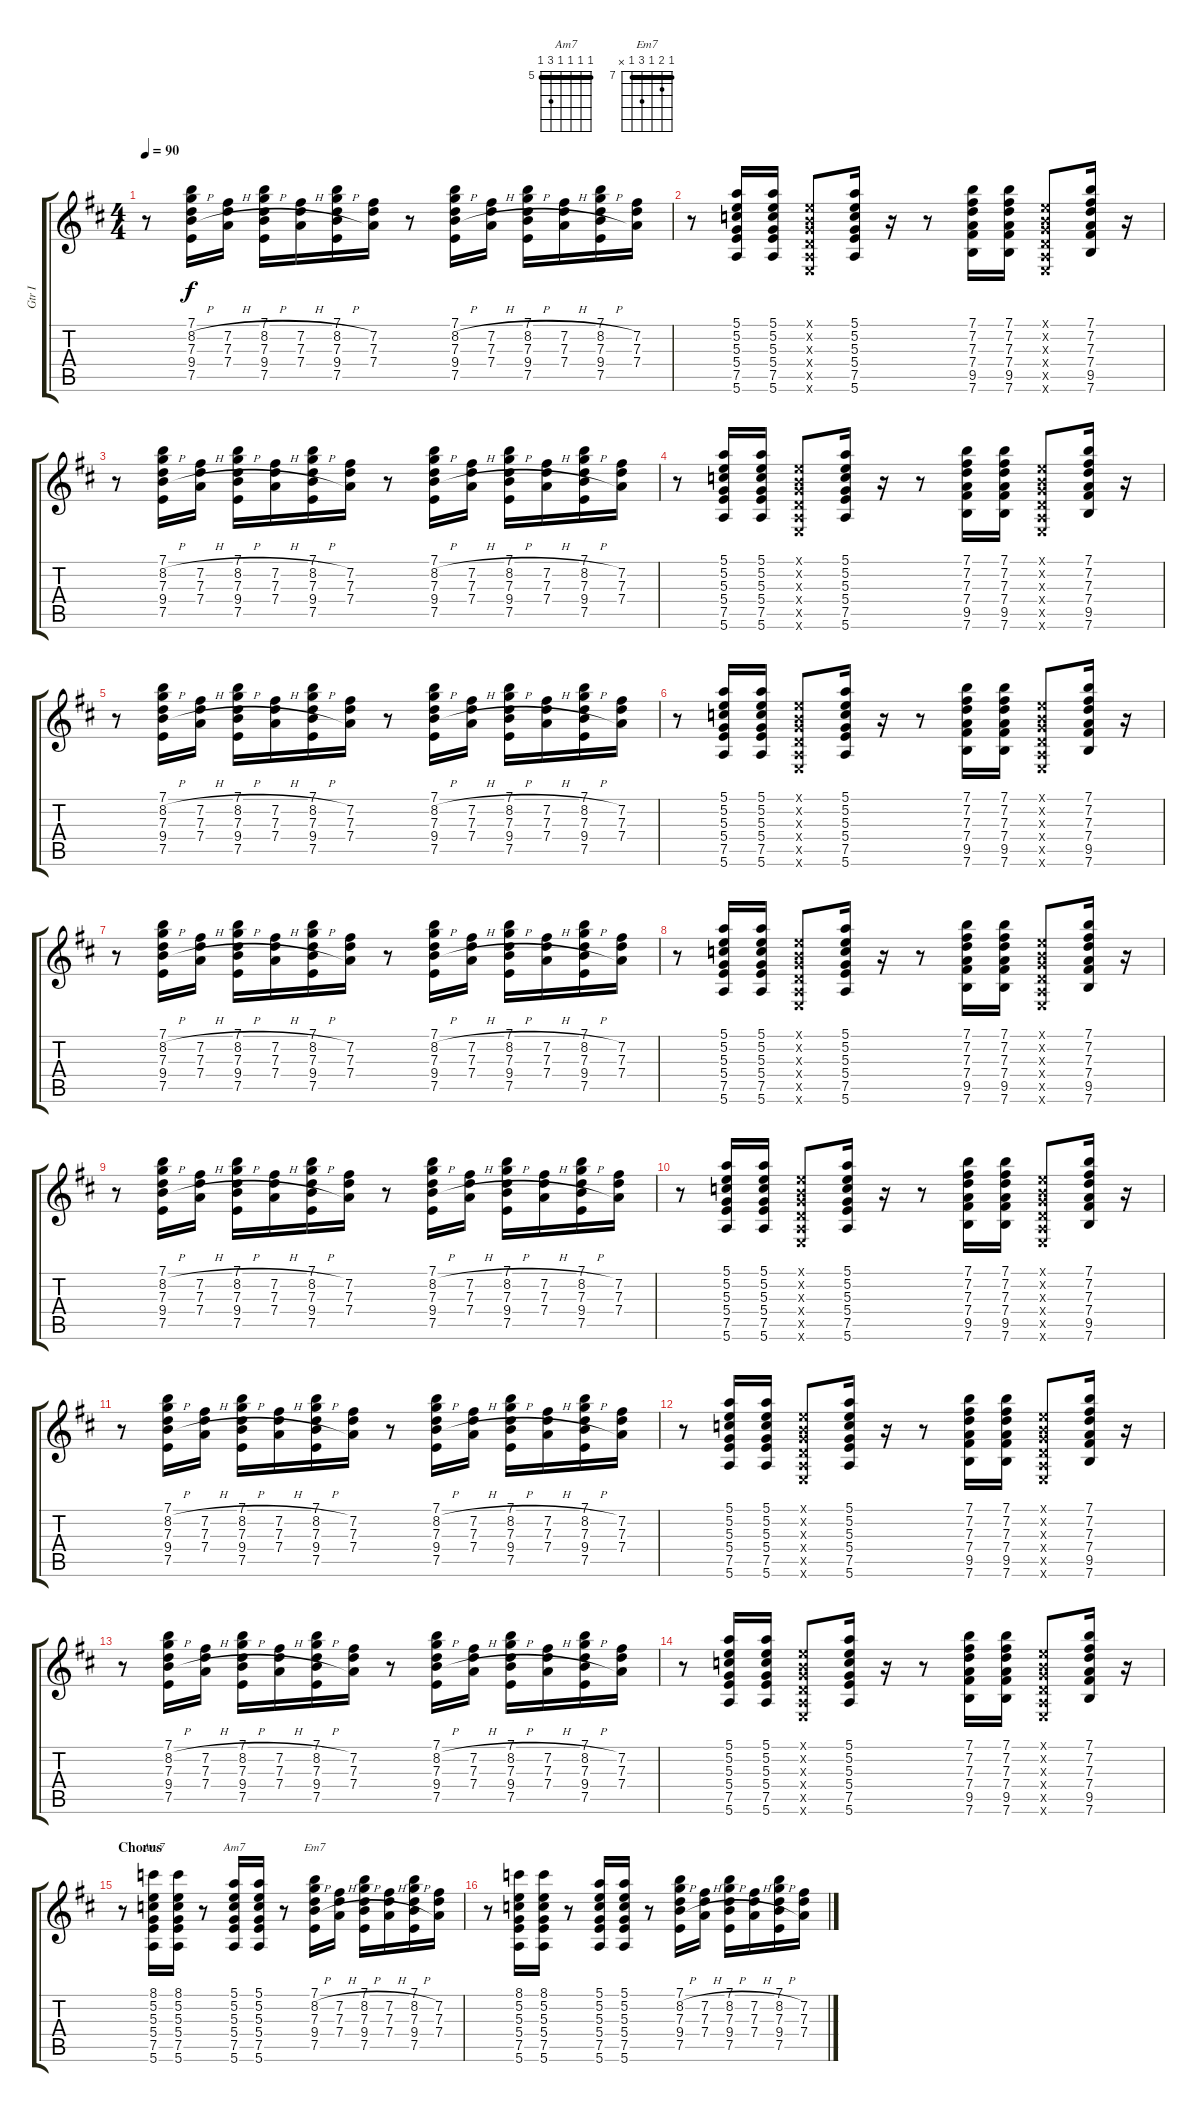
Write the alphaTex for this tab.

\track ("Gtr I" "Gtr I") {instrument electricguitarclean}
\staff {score tabs}
\tuning (E4 B3 G3 D3 A2 E2) {hide}
\chord ("Am7" 8 5 5 5 7 5) {firstfret 5 barre 5}
\chord ("Am7" 5 5 5 5 7 5) {firstfret 5 barre 5}
\chord ("Em7" 7 8 7 9 7 x) {firstfret 7 barre 7}
\ts (4 4)
\tempo 90
\clef g2
\ks bminor
r.8{dy f} (7.1 8.2{h} 7.3 9.4{h} 7.5).16 (7.2{h} 7.3 7.4{h}).16 (7.1 8.2{h} 7.3 9.4{h} 7.5).16 (7.2{h} 7.3 7.4{h}).16 (7.1 8.2{h} 7.3 9.4{h} 7.5).16 (7.2 7.3 7.4).16 r.8 (7.1 8.2{h} 7.3 9.4{h} 7.5).16 (7.2{h} 7.3 7.4{h}).16 (7.1 8.2{h} 7.3 9.4{h} 7.5).16 (7.2{h} 7.3 7.4{h}).16 (7.1 8.2{h} 7.3 9.4{h} 7.5).16 (7.2 7.3 7.4).16 |
r.8 (5.1 5.2 5.3 5.4 7.5 5.6).16 (5.1 5.2 5.3 5.4 7.5 5.6).16 (0.1{x} 0.2{x} 0.3{x} 0.4{x} 0.5{x} 0.6{x}).8 (5.1 5.2 5.3 5.4 7.5 5.6).16 r.16 r.8 (7.1 7.2 7.3 7.4 9.5 7.6).16 (7.1 7.2 7.3 7.4 9.5 7.6).16 (0.1{x} 0.2{x} 0.3{x} 0.4{x} 0.5{x} 0.6{x}).8 (7.1 7.2 7.3 7.4 9.5 7.6).16 r.16 |
r.8 (7.1 8.2{h} 7.3 9.4{h} 7.5).16 (7.2{h} 7.3 7.4{h}).16 (7.1 8.2{h} 7.3 9.4{h} 7.5).16 (7.2{h} 7.3 7.4{h}).16 (7.1 8.2{h} 7.3 9.4{h} 7.5).16 (7.2 7.3 7.4).16 r.8 (7.1 8.2{h} 7.3 9.4{h} 7.5).16 (7.2{h} 7.3 7.4{h}).16 (7.1 8.2{h} 7.3 9.4{h} 7.5).16 (7.2{h} 7.3 7.4{h}).16 (7.1 8.2{h} 7.3 9.4{h} 7.5).16 (7.2 7.3 7.4).16 |
r.8 (5.1 5.2 5.3 5.4 7.5 5.6).16 (5.1 5.2 5.3 5.4 7.5 5.6).16 (0.1{x} 0.2{x} 0.3{x} 0.4{x} 0.5{x} 0.6{x}).8 (5.1 5.2 5.3 5.4 7.5 5.6).16 r.16 r.8 (7.1 7.2 7.3 7.4 9.5 7.6).16 (7.1 7.2 7.3 7.4 9.5 7.6).16 (0.1{x} 0.2{x} 0.3{x} 0.4{x} 0.5{x} 0.6{x}).8 (7.1 7.2 7.3 7.4 9.5 7.6).16 r.16 |
r.8 (7.1 8.2{h} 7.3 9.4{h} 7.5).16 (7.2{h} 7.3 7.4{h}).16 (7.1 8.2{h} 7.3 9.4{h} 7.5).16 (7.2{h} 7.3 7.4{h}).16 (7.1 8.2{h} 7.3 9.4{h} 7.5).16 (7.2 7.3 7.4).16 r.8 (7.1 8.2{h} 7.3 9.4{h} 7.5).16 (7.2{h} 7.3 7.4{h}).16 (7.1 8.2{h} 7.3 9.4{h} 7.5).16 (7.2{h} 7.3 7.4{h}).16 (7.1 8.2{h} 7.3 9.4{h} 7.5).16 (7.2 7.3 7.4).16 |
r.8 (5.1 5.2 5.3 5.4 7.5 5.6).16 (5.1 5.2 5.3 5.4 7.5 5.6).16 (0.1{x} 0.2{x} 0.3{x} 0.4{x} 0.5{x} 0.6{x}).8 (5.1 5.2 5.3 5.4 7.5 5.6).16 r.16 r.8 (7.1 7.2 7.3 7.4 9.5 7.6).16 (7.1 7.2 7.3 7.4 9.5 7.6).16 (0.1{x} 0.2{x} 0.3{x} 0.4{x} 0.5{x} 0.6{x}).8 (7.1 7.2 7.3 7.4 9.5 7.6).16 r.16 |
r.8 (7.1 8.2{h} 7.3 9.4{h} 7.5).16 (7.2{h} 7.3 7.4{h}).16 (7.1 8.2{h} 7.3 9.4{h} 7.5).16 (7.2{h} 7.3 7.4{h}).16 (7.1 8.2{h} 7.3 9.4{h} 7.5).16 (7.2 7.3 7.4).16 r.8 (7.1 8.2{h} 7.3 9.4{h} 7.5).16 (7.2{h} 7.3 7.4{h}).16 (7.1 8.2{h} 7.3 9.4{h} 7.5).16 (7.2{h} 7.3 7.4{h}).16 (7.1 8.2{h} 7.3 9.4{h} 7.5).16 (7.2 7.3 7.4).16 |
r.8 (5.1 5.2 5.3 5.4 7.5 5.6).16 (5.1 5.2 5.3 5.4 7.5 5.6).16 (0.1{x} 0.2{x} 0.3{x} 0.4{x} 0.5{x} 0.6{x}).8 (5.1 5.2 5.3 5.4 7.5 5.6).16 r.16 r.8 (7.1 7.2 7.3 7.4 9.5 7.6).16 (7.1 7.2 7.3 7.4 9.5 7.6).16 (0.1{x} 0.2{x} 0.3{x} 0.4{x} 0.5{x} 0.6{x}).8 (7.1 7.2 7.3 7.4 9.5 7.6).16 r.16 |
r.8 (7.1 8.2{h} 7.3 9.4{h} 7.5).16 (7.2{h} 7.3 7.4{h}).16 (7.1 8.2{h} 7.3 9.4{h} 7.5).16 (7.2{h} 7.3 7.4{h}).16 (7.1 8.2{h} 7.3 9.4{h} 7.5).16 (7.2 7.3 7.4).16 r.8 (7.1 8.2{h} 7.3 9.4{h} 7.5).16 (7.2{h} 7.3 7.4{h}).16 (7.1 8.2{h} 7.3 9.4{h} 7.5).16 (7.2{h} 7.3 7.4{h}).16 (7.1 8.2{h} 7.3 9.4{h} 7.5).16 (7.2 7.3 7.4).16 |
r.8 (5.1 5.2 5.3 5.4 7.5 5.6).16 (5.1 5.2 5.3 5.4 7.5 5.6).16 (0.1{x} 0.2{x} 0.3{x} 0.4{x} 0.5{x} 0.6{x}).8 (5.1 5.2 5.3 5.4 7.5 5.6).16 r.16 r.8 (7.1 7.2 7.3 7.4 9.5 7.6).16 (7.1 7.2 7.3 7.4 9.5 7.6).16 (0.1{x} 0.2{x} 0.3{x} 0.4{x} 0.5{x} 0.6{x}).8 (7.1 7.2 7.3 7.4 9.5 7.6).16 r.16 |
r.8 (7.1 8.2{h} 7.3 9.4{h} 7.5).16 (7.2{h} 7.3 7.4{h}).16 (7.1 8.2{h} 7.3 9.4{h} 7.5).16 (7.2{h} 7.3 7.4{h}).16 (7.1 8.2{h} 7.3 9.4{h} 7.5).16 (7.2 7.3 7.4).16 r.8 (7.1 8.2{h} 7.3 9.4{h} 7.5).16 (7.2{h} 7.3 7.4{h}).16 (7.1 8.2{h} 7.3 9.4{h} 7.5).16 (7.2{h} 7.3 7.4{h}).16 (7.1 8.2{h} 7.3 9.4{h} 7.5).16 (7.2 7.3 7.4).16 |
r.8 (5.1 5.2 5.3 5.4 7.5 5.6).16 (5.1 5.2 5.3 5.4 7.5 5.6).16 (0.1{x} 0.2{x} 0.3{x} 0.4{x} 0.5{x} 0.6{x}).8 (5.1 5.2 5.3 5.4 7.5 5.6).16 r.16 r.8 (7.1 7.2 7.3 7.4 9.5 7.6).16 (7.1 7.2 7.3 7.4 9.5 7.6).16 (0.1{x} 0.2{x} 0.3{x} 0.4{x} 0.5{x} 0.6{x}).8 (7.1 7.2 7.3 7.4 9.5 7.6).16 r.16 |
r.8 (7.1 8.2{h} 7.3 9.4{h} 7.5).16 (7.2{h} 7.3 7.4{h}).16 (7.1 8.2{h} 7.3 9.4{h} 7.5).16 (7.2{h} 7.3 7.4{h}).16 (7.1 8.2{h} 7.3 9.4{h} 7.5).16 (7.2 7.3 7.4).16 r.8 (7.1 8.2{h} 7.3 9.4{h} 7.5).16 (7.2{h} 7.3 7.4{h}).16 (7.1 8.2{h} 7.3 9.4{h} 7.5).16 (7.2{h} 7.3 7.4{h}).16 (7.1 8.2{h} 7.3 9.4{h} 7.5).16 (7.2 7.3 7.4).16 |
r.8 (5.1 5.2 5.3 5.4 7.5 5.6).16 (5.1 5.2 5.3 5.4 7.5 5.6).16 (0.1{x} 0.2{x} 0.3{x} 0.4{x} 0.5{x} 0.6{x}).8 (5.1 5.2 5.3 5.4 7.5 5.6).16 r.16 r.8 (7.1 7.2 7.3 7.4 9.5 7.6).16 (7.1 7.2 7.3 7.4 9.5 7.6).16 (0.1{x} 0.2{x} 0.3{x} 0.4{x} 0.5{x} 0.6{x}).8 (7.1 7.2 7.3 7.4 9.5 7.6).16 r.16 |
\section ("" "Chorus")
r.8 (8.1 5.2 5.3 5.4 7.5 5.6).16{ch "Am7"} (8.1 5.2 5.3 5.4 7.5 5.6).16 r.8 (5.1 5.2 5.3 5.4 7.5 5.6).16{ch "Am7"} (5.1 5.2 5.3 5.4 7.5 5.6).16 r.8 (7.1 8.2{h} 7.3 9.4{h} 7.5).16{ch "Em7"} (7.2{h} 7.3 7.4{h}).16 (7.1 8.2{h} 7.3 9.4{h} 7.5).16 (7.2{h} 7.3 7.4{h}).16 (7.1 8.2{h} 7.3 9.4{h} 7.5).16 (7.2 7.3 7.4).16 |
r.8 (8.1 5.2 5.3 5.4 7.5 5.6).16 (8.1 5.2 5.3 5.4 7.5 5.6).16 r.8 (5.1 5.2 5.3 5.4 7.5 5.6).16 (5.1 5.2 5.3 5.4 7.5 5.6).16 r.8 (7.1 8.2{h} 7.3 9.4{h} 7.5).16 (7.2{h} 7.3 7.4{h}).16 (7.1 8.2{h} 7.3 9.4{h} 7.5).16 (7.2{h} 7.3 7.4{h}).16 (7.1 8.2{h} 7.3 9.4{h} 7.5).16 (7.2 7.3 7.4).16
